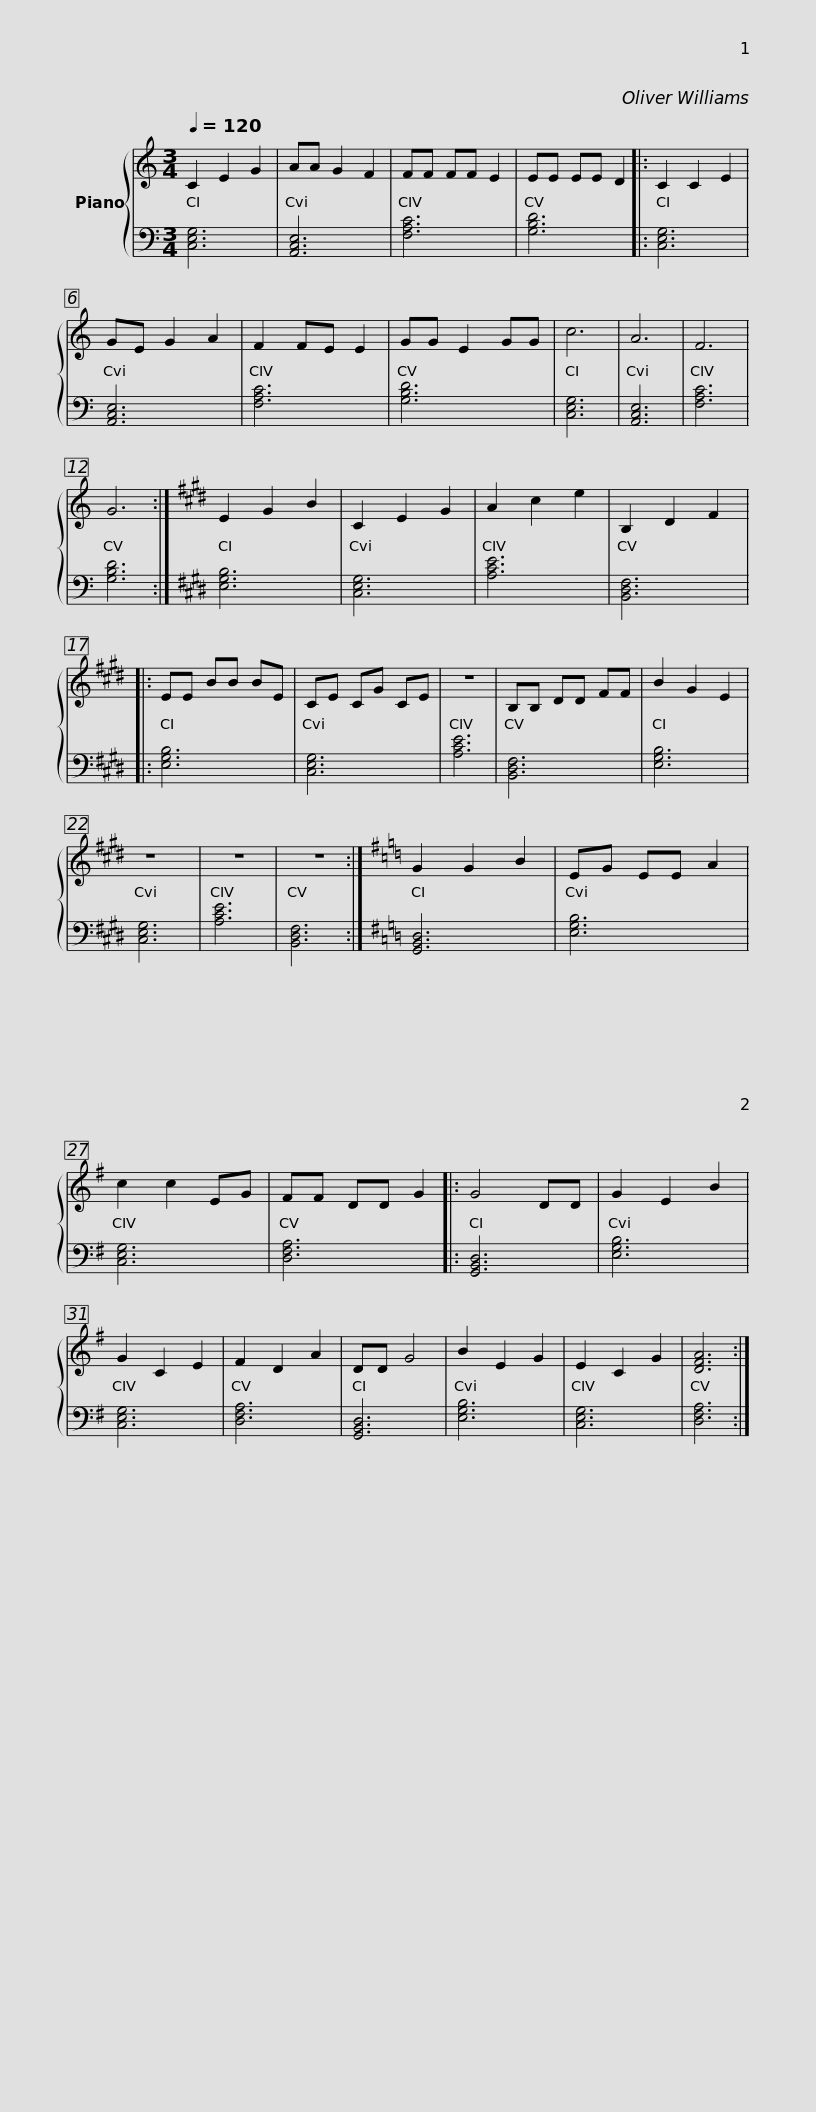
X:1
%%score { 1 | 2 }
L:1/8
Q:1/4=120
M:3/4
I:linebreak $
K:C
V:1 treble
V:2 bass
V:1
 C2 E2 G2 | AA G2 F2 | FF FF E2 | EE EE D2 |:$ C2 C2 E2 | %5
 GE G2 A2 | F2 FE E2 | GG E2 GG | c6 | A6 | %10
 F6 | G6 :|$[K:E] E2 G2 B2 | C2 E2 G2 | A2 c2 e2 | %15
 B,2 D2 F2 |:$ EE BB BE | CE CG CE | z6 | B,B, DD FF |$ %20
 B2 G2 E2 | z6 | z6 | z6 :|$[K:G] G2 G2 B2 | %25
 EG EE A2 | c2 c2 EG | FF DD G2 |:$ G4 DD | G2 E2 B2 | %30
 G2 C2 E2 | F2 D2 A2 |$ DD G4 | B2 E2 G2 | E2 C2 G2 | %35
 [DFA]6 :| %36
V:2
 [C,E,G,]6 | [A,,C,E,]6 | [F,A,C]6 | [G,B,D]6 |:$ [C,E,G,]6 | %5
 [A,,C,E,]6 | [F,A,C]6 | [G,B,D]6 | [C,E,G,]6 | [A,,C,E,]6 | %10
 [F,A,C]6 | [G,B,D]6 :|$[K:E] [E,G,B,]6 | [C,E,G,]6 | [A,CE]6 | %15
 [B,,D,F,]6 |:$ [E,G,B,]6 | [C,E,G,]6 | [A,CE]6 | [B,,D,F,]6 |$ %20
 [E,G,B,]6 | [C,E,G,]6 | [A,CE]6 | [B,,D,F,]6 :|$[K:G] [G,,B,,D,]6 | %25
 [E,G,B,]6 | [C,E,G,]6 | [D,F,A,]6 |:$ [G,,B,,D,]6 | [E,G,B,]6 | %30
 [C,E,G,]6 | [D,F,A,]6 |$ [G,,B,,D,]6 | [E,G,B,]6 | [C,E,G,]6 | %35
 [D,F,A,]6 :| %36
